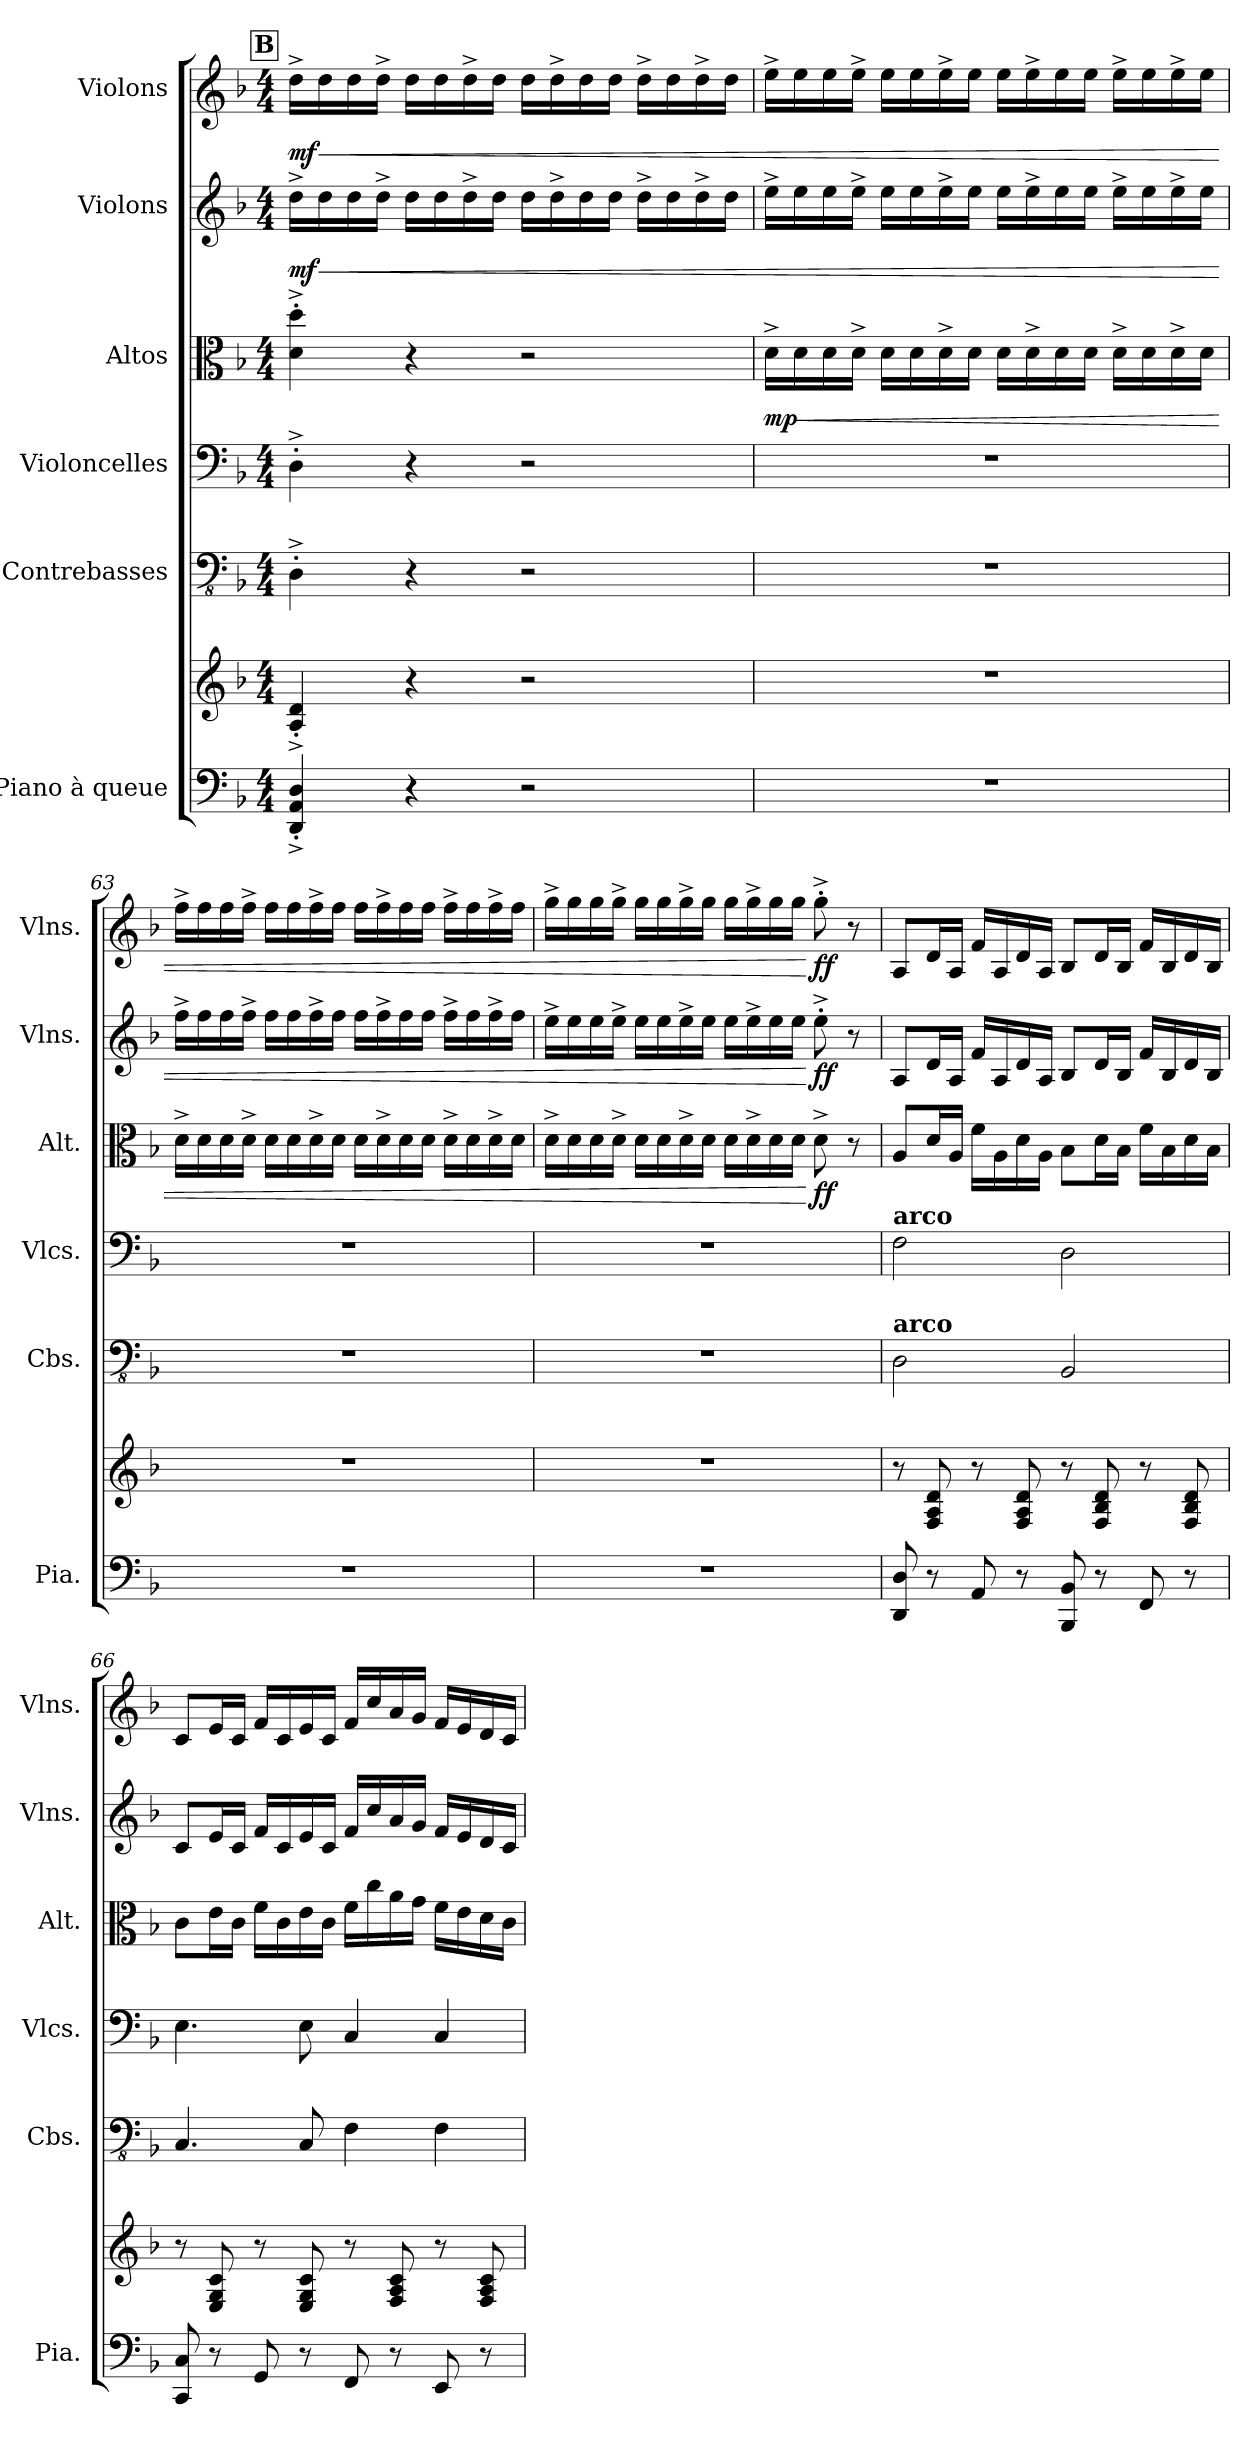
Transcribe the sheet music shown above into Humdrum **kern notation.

**kern	**kern	**kern	**kern	**kern	**dynam	**kern	**dynam	**kern	**dynam
*part6	*part6	*part5	*part4	*part3	*part3	*part2	*part2	*part1	*part1
*staff7	*staff6	*staff5	*staff4	*staff3	*staff3	*staff2	*staff2	*staff1	*staff1
*I"Piano à queue	*	*I"Contrebasses	*I"Violoncelles	*I"Altos	*	*I"Violons	*	*I"Violons	*
*I'Pia.	*	*I'Cbs.	*I'Vlcs.	*I'Alt.	*	*I'Vlns.	*	*I'Vlns.	*
*clefF4	*clefG2	*clefFv4	*clefF4	*clefC3	*	*clefG2	*	*clefG2	*
*k[b-]	*k[b-]	*k[b-]	*k[b-]	*k[b-]	*	*k[b-]	*	*k[b-]	*
*M4/4	*M4/4	*M4/4	*M4/4	*M4/4	*	*M4/4	*	*M4/4	*
!!LO:REH:place=s1:a:B:fs=14:t=B
=61	=61	=61	=61	=61	=61	=61	=61	=61	=61
!	!	!	!	!	!	!	!LO:DY:b	!	!LO:DY:b
4DD/^' 4AA/^' 4D/^'	4A/^' 4d/^'	4DD^'\	4D'^\	4d\'^ 4dd\'^	.	16dd^\LL	mf	16dd^\LL	mf
!	!	!	!	!	!	!	!LO:HP:b	!	!LO:HP:b
.	.	.	.	.	.	16dd\	<	16dd\	<
.	.	.	.	.	.	16dd\	.	16dd\	.
.	.	.	.	.	.	16dd^\JJ	.	16dd^\JJ	.
4r	4r	4r	4r	4r	.	16dd\LL	.	16dd\LL	.
.	.	.	.	.	.	16dd\	.	16dd\	.
.	.	.	.	.	.	16dd^\	.	16dd^\	.
.	.	.	.	.	.	16dd\JJ	.	16dd\JJ	.
2r	2r	2r	2r	2r	.	16dd\LL	.	16dd\LL	.
.	.	.	.	.	.	16dd^\	.	16dd^\	.
.	.	.	.	.	.	16dd\	.	16dd\	.
.	.	.	.	.	.	16dd\JJ	.	16dd\JJ	.
.	.	.	.	.	.	16dd^\LL	.	16dd^\LL	.
.	.	.	.	.	.	16dd\	.	16dd\	.
.	.	.	.	.	.	16dd^\	.	16dd^\	.
.	.	.	.	.	.	16dd\JJ	.	16dd\JJ	.
!!LO:LB:g=z
=62	=62	=62	=62	=62	=62	=62	=62	=62	=62
!	!	!	!	!	!LO:DY:b	!	!	!	!
1r	1r	1r	1r	16d^\LL	mp	16ee^\LL	.	16ee^\LL	.
!	!	!	!	!	!LO:HP:b	!	!	!	!
.	.	.	.	16d\	<	16ee\	.	16ee\	.
.	.	.	.	16d\	.	16ee\	.	16ee\	.
.	.	.	.	16d^\JJ	.	16ee^\JJ	.	16ee^\JJ	.
.	.	.	.	16d\LL	.	16ee\LL	.	16ee\LL	.
.	.	.	.	16d\	.	16ee\	.	16ee\	.
.	.	.	.	16d^\	.	16ee^\	.	16ee^\	.
.	.	.	.	16d\JJ	.	16ee\JJ	.	16ee\JJ	.
.	.	.	.	16d\LL	.	16ee\LL	.	16ee\LL	.
.	.	.	.	16d^\	.	16ee^\	.	16ee^\	.
.	.	.	.	16d\	.	16ee\	.	16ee\	.
.	.	.	.	16d\JJ	.	16ee\JJ	.	16ee\JJ	.
.	.	.	.	16d^\LL	.	16ee^\LL	.	16ee^\LL	.
.	.	.	.	16d\	.	16ee\	.	16ee\	.
.	.	.	.	16d^\	.	16ee^\	.	16ee^\	.
.	.	.	.	16d\JJ	.	16ee\JJ	.	16ee\JJ	.
=63	=63	=63	=63	=63	=63	=63	=63	=63	=63
1r	1r	1r	1r	16d^\LL	.	16ff^\LL	.	16ff^\LL	.
.	.	.	.	16d\	.	16ff\	.	16ff\	.
.	.	.	.	16d\	.	16ff\	.	16ff\	.
.	.	.	.	16d^\JJ	.	16ff^\JJ	.	16ff^\JJ	.
.	.	.	.	16d\LL	.	16ff\LL	.	16ff\LL	.
.	.	.	.	16d\	.	16ff\	.	16ff\	.
.	.	.	.	16d^\	.	16ff^\	.	16ff^\	.
.	.	.	.	16d\JJ	.	16ff\JJ	.	16ff\JJ	.
.	.	.	.	16d\LL	.	16ff\LL	.	16ff\LL	.
.	.	.	.	16d^\	.	16ff^\	.	16ff^\	.
.	.	.	.	16d\	.	16ff\	.	16ff\	.
.	.	.	.	16d\JJ	.	16ff\JJ	.	16ff\JJ	.
.	.	.	.	16d^\LL	.	16ff^\LL	.	16ff^\LL	.
.	.	.	.	16d\	.	16ff\	.	16ff\	.
.	.	.	.	16d^\	.	16ff^\	.	16ff^\	.
.	.	.	.	16d\JJ	.	16ff\JJ	.	16ff\JJ	.
=64	=64	=64	=64	=64	=64	=64	=64	=64	=64
1r	1r	1r	1r	16d^\LL	.	16ee^\LL	.	16gg^\LL	.
.	.	.	.	16d\	.	16ee\	.	16gg\	.
.	.	.	.	16d\	.	16ee\	.	16gg\	.
.	.	.	.	16d^\JJ	.	16ee^\JJ	.	16gg^\JJ	.
.	.	.	.	16d\LL	.	16ee\LL	.	16gg\LL	.
.	.	.	.	16d\	.	16ee\	.	16gg\	.
.	.	.	.	16d^\	.	16ee^\	.	16gg^\	.
.	.	.	.	16d\JJ	.	16ee\JJ	.	16gg\JJ	.
.	.	.	.	16d\LL	.	16ee\LL	.	16gg\LL	.
.	.	.	.	16d^\	.	16ee^\	.	16gg^\	.
.	.	.	.	16d\	.	16ee\	.	16gg\	.
.	.	.	.	16d\JJ	.	16ee\JJ	.	16gg\JJ	.
!	!	!	!	!	!LO:DY:n=1:b	!	!LO:DY:n=1:b	!	!LO:DY:n=1:b
.	.	.	.	8d^\	[ ff	8ee^'\	[ ff	8gg^'\	[ ff
.	.	.	.	8r	.	8r	.	8r	.
!!LO:PB:g=z
=65	=65	=65	=65	=65	=65	=65	=65	=65	=65
!	!	!	!LO:TX:a:B:t=arco	!	!	!	!	!	!
!	!	!LO:TX:a:B:t=arco	!	!	!	!	!	!	!
8DD/ 8D/	8r	2DD\	2F\	8A/L	.	8A/L	.	8A/L	.
8r	8F/ 8A/ 8d/	.	.	16d/L	.	16d/L	.	16d/L	.
.	.	.	.	16A/JJ	.	16A/JJ	.	16A/JJ	.
8AA/	8r	.	.	16f\LL	.	16f/LL	.	16f/LL	.
.	.	.	.	16A\	.	16A/	.	16A/	.
8r	8F/ 8A/ 8d/	.	.	16d\	.	16d/	.	16d/	.
.	.	.	.	16A\JJ	.	16A/JJ	.	16A/JJ	.
8BBB-/ 8BB-/	8r	2BBB-/	2D\	8B-\L	.	8B-/L	.	8B-/L	.
8r	8F/ 8B-/ 8d/	.	.	16d\L	.	16d/L	.	16d/L	.
.	.	.	.	16B-\JJ	.	16B-/JJ	.	16B-/JJ	.
8FF/	8r	.	.	16f\LL	.	16f/LL	.	16f/LL	.
.	.	.	.	16B-\	.	16B-/	.	16B-/	.
8r	8F/ 8B-/ 8d/	.	.	16d\	.	16d/	.	16d/	.
.	.	.	.	16B-\JJ	.	16B-/JJ	.	16B-/JJ	.
=66	=66	=66	=66	=66	=66	=66	=66	=66	=66
8CC/ 8C/	8r	4.CC/	4.E\	8c\L	.	8c/L	.	8c/L	.
8r	8E/ 8G/ 8c/	.	.	16e\L	.	16e/L	.	16e/L	.
.	.	.	.	16c\JJ	.	16c/JJ	.	16c/JJ	.
8GG/	8r	.	.	16f\LL	.	16f/LL	.	16f/LL	.
.	.	.	.	16c\	.	16c/	.	16c/	.
8r	8E/ 8G/ 8c/	8CC/	8E\	16e\	.	16e/	.	16e/	.
.	.	.	.	16c\JJ	.	16c/JJ	.	16c/JJ	.
8FF/	8r	4FF\	4C/	16f\LL	.	16f/LL	.	16f/LL	.
.	.	.	.	16cc\	.	16cc/	.	16cc/	.
8r	8F/ 8A/ 8c/	.	.	16a\	.	16a/	.	16a/	.
.	.	.	.	16g\JJ	.	16g/JJ	.	16g/JJ	.
8EE/	8r	4FF\	4C/	16f\LL	.	16f/LL	.	16f/LL	.
.	.	.	.	16e\	.	16e/	.	16e/	.
8r	8F/ 8A/ 8c/	.	.	16d\	.	16d/	.	16d/	.
.	.	.	.	16c\JJ	.	16c/JJ	.	16c/JJ	.
=	=	=	=	=	=	=	=	=	=
*-	*-	*-	*-	*-	*-	*-	*-	*-	*-
